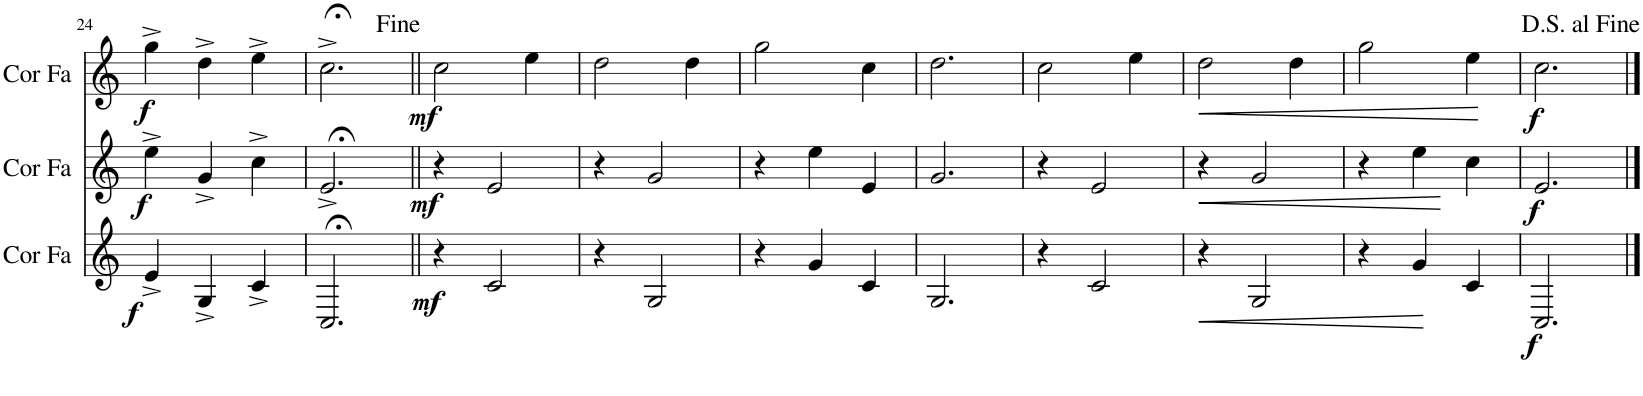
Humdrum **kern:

**kern	**dynam	**kern	**dynam	**kern	**dynam
*part3	*part3	*part2	*part2	*part1	*part1
*staff3	*staff3	*staff2	*staff2	*staff1	*staff1
*I"Cor en Fa	*	*I"Cor en Fa	*	*I"Cor en Fa	*
*I'Cor Fa	*	*I'Cor Fa	*	*I'Cor Fa	*
!!LO:PB:g=z
*clefG2	*	*clefG2	*	*clefG2	*
*Trd4c7	*	*Trd4c7	*	*Trd4c7	*
*k[]	*	*k[]	*	*k[]	*
*M3/4	*	*M3/4	*	*M3/4	*
=24	=24	=24	=24	=24	=24
!	!LO:DY:b	!	!LO:DY:b	!	!LO:DY:b
4e^/	f	4ee^\	f	4gg^\	f
4G^/	.	4g^/	.	4dd^\	.
4c^/	.	4cc^\	.	4ee^\	.
=25	=25	=25	=25	=25	=25
2.C;</	.	2.e;<^/	.	2.cc;<^\	.
=26||	=26||	=26||	=26||	=26||	=26||
!	!LO:DY:b	!	!LO:DY:b	!	!LO:DY:b
4r	mf	4r	mf	2cc\	mf
2c/	.	2e/	.	.	.
.	.	.	.	4ee\	.
=27	=27	=27	=27	=27	=27
4r	.	4r	.	2dd\	.
2G/	.	2g/	.	.	.
.	.	.	.	4dd\	.
=28	=28	=28	=28	=28	=28
4r	.	4r	.	2gg\	.
4g/	.	4ee\	.	.	.
4c/	.	4e/	.	4cc\	.
=29	=29	=29	=29	=29	=29
2.G/	.	2.g/	.	2.dd\	.
=30	=30	=30	=30	=30	=30
4r	.	4r	.	2cc\	.
2c/	.	2e/	.	.	.
.	.	.	.	4ee\	.
=31	=31	=31	=31	=31	=31
!	!LO:HP:b	!	!LO:HP:b	!	!LO:HP:b
4r	<	4r	<	2dd\	<
2G/	.	2g/	.	.	.
.	.	.	.	4dd\	.
.	[	.	[	.	[
=32	=32	=32	=32	=32	=32
4r	.	4r	.	2gg\	.
4g/	.	4ee\	.	.	.
4c/	.	4cc\	.	4ee\	.
=33	=33	=33	=33	=33	=33
!	!LO:DY:b	!	!LO:DY:b	!	!LO:DY:b
2.C/	f	2.e/	f	2.cc\	f
==	==	==	==	==	==
*-	*-	*-	*-	*-	*-
